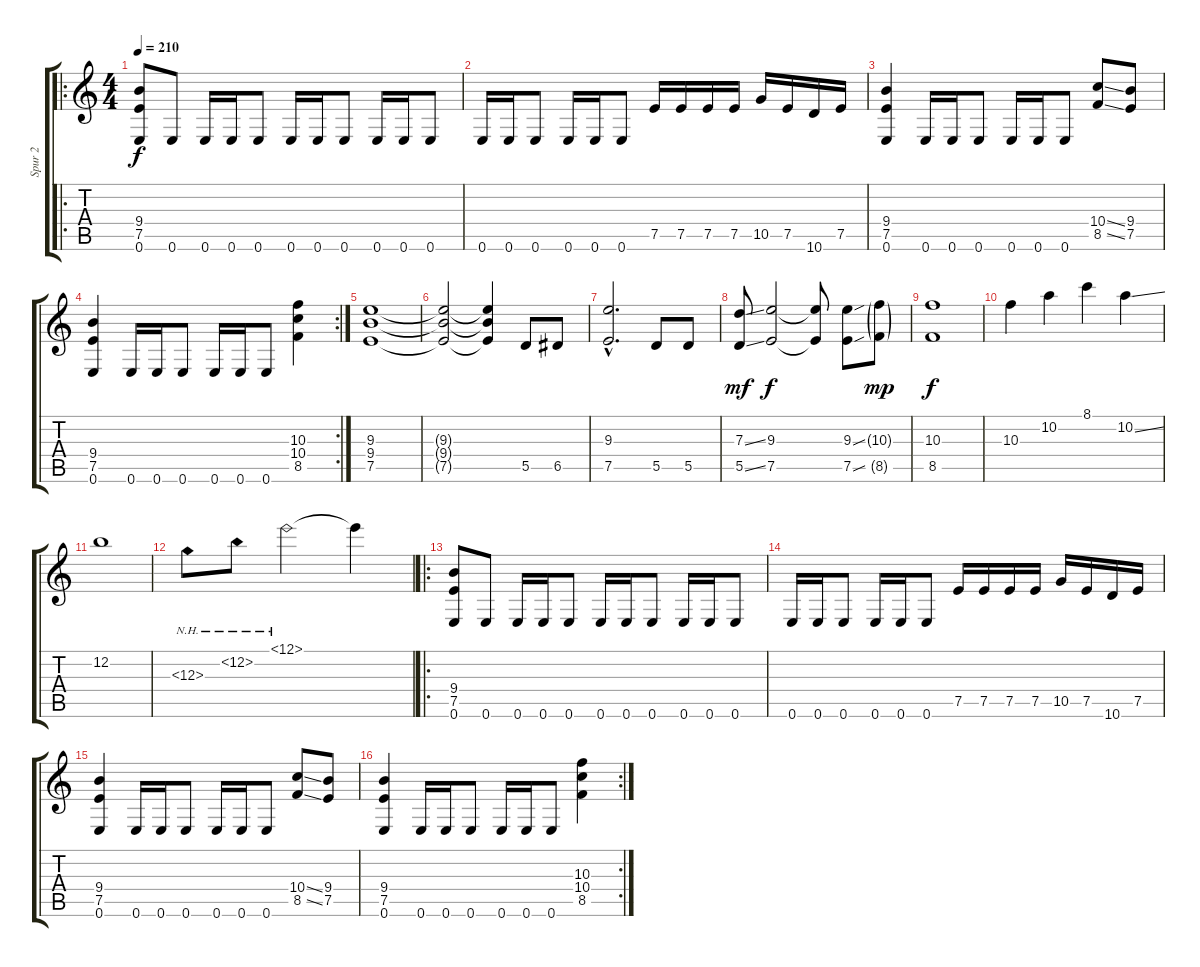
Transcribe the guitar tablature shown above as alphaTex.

\track ("Spur 2" "Spur 2") {instrument distortionguitar}
\staff {score tabs}
\tuning (E4 B3 G3 D3 A2 E2) {hide}
\ro
\ts (4 4)
\tempo 210
\clef g2
\ks c
(9.4 7.5 0.6).8{dy f} 0.6.8 0.6.16 0.6.16 0.6.8 0.6.16 0.6.16 0.6.8 0.6.16 0.6.16 0.6.8 |
0.6.16 0.6.16 0.6.8 0.6.16 0.6.16 0.6.8 7.5.16 7.5.16 7.5.16 7.5.16 10.5.16 7.5.16 10.6.16 7.5.16 |
(9.4 7.5 0.6).4 0.6.16 0.6.16 0.6.8 0.6.16 0.6.16 0.6.8 (10.4{ss} 8.5{ss}).8 (9.4 7.5).8 |
\rc 2
(9.4 7.5 0.6).4 0.6.16 0.6.16 0.6.8 0.6.16 0.6.16 0.6.8 (10.3 10.4 8.5).4 |
(9.3 9.4 7.5).1 |
(9.3{t} 9.4{t} 7.5{t}).2 (9.3{t} 9.4{t} 7.5{t}).4 5.5.8 6.5.8 |
(9.3{hac} 7.5{hac}).2{d} 5.5.8 5.5.8 |
(7.3{ss} 5.5{ss}).8{dy mf} (9.3 7.5).2{dy f} (9.3{t} 7.5{t}).8 (9.3{ss} 7.5{ss}).8 (10.3{g} 8.5{g}).8{dy mp} |
(10.3 8.5).1{dy f} |
10.3.4 10.2.4 8.1.4 10.2{ss}.4 |
12.2.1 |
12.3{nh}.8 12.2{nh}.8 12.1{nh}.2 12.1{t}.4 |
\ro
(9.4 7.5 0.6).8 0.6.8 0.6.16 0.6.16 0.6.8 0.6.16 0.6.16 0.6.8 0.6.16 0.6.16 0.6.8 |
0.6.16 0.6.16 0.6.8 0.6.16 0.6.16 0.6.8 7.5.16 7.5.16 7.5.16 7.5.16 10.5.16 7.5.16 10.6.16 7.5.16 |
(9.4 7.5 0.6).4 0.6.16 0.6.16 0.6.8 0.6.16 0.6.16 0.6.8 (10.4{ss} 8.5{ss}).8 (9.4 7.5).8 |
\rc 2
(9.4 7.5 0.6).4 0.6.16 0.6.16 0.6.8 0.6.16 0.6.16 0.6.8 (10.3 10.4 8.5).4
